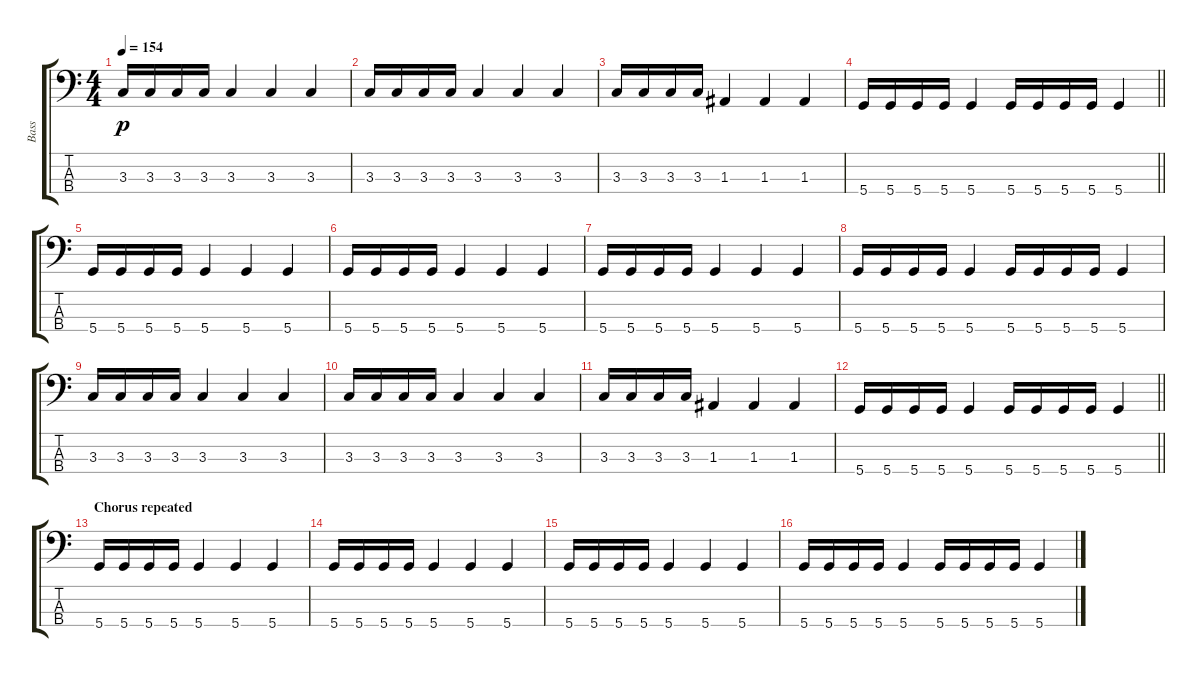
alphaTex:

\track ("Bass" "Bass") {instrument electricbassfinger}
\staff {score tabs}
\tuning (G2 D2 A1 D1) {hide}
\ts (4 4)
\tempo 154
\clef f4
\ks c
3.3.16{dy p} 3.3.16 3.3.16 3.3.16 3.3.4 3.3.4 3.3.4 |
3.3.16 3.3.16 3.3.16 3.3.16 3.3.4 3.3.4 3.3.4 |
3.3.16 3.3.16 3.3.16 3.3.16 1.3.4 1.3.4 1.3.4 |
\barLineRight lightlight
5.4.16 5.4.16 5.4.16 5.4.16 5.4.4 5.4.16 5.4.16 5.4.16 5.4.16 5.4.4 |
5.4.16 5.4.16 5.4.16 5.4.16 5.4.4 5.4.4 5.4.4 |
5.4.16 5.4.16 5.4.16 5.4.16 5.4.4 5.4.4 5.4.4 |
5.4.16 5.4.16 5.4.16 5.4.16 5.4.4 5.4.4 5.4.4 |
5.4.16 5.4.16 5.4.16 5.4.16 5.4.4 5.4.16 5.4.16 5.4.16 5.4.16 5.4.4 |
3.3.16 3.3.16 3.3.16 3.3.16 3.3.4 3.3.4 3.3.4 |
3.3.16 3.3.16 3.3.16 3.3.16 3.3.4 3.3.4 3.3.4 |
3.3.16 3.3.16 3.3.16 3.3.16 1.3.4 1.3.4 1.3.4 |
\barLineRight lightlight
5.4.16 5.4.16 5.4.16 5.4.16 5.4.4 5.4.16 5.4.16 5.4.16 5.4.16 5.4.4 |
\section ("" "Chorus repeated")
5.4.16 5.4.16 5.4.16 5.4.16 5.4.4 5.4.4 5.4.4 |
5.4.16 5.4.16 5.4.16 5.4.16 5.4.4 5.4.4 5.4.4 |
5.4.16 5.4.16 5.4.16 5.4.16 5.4.4 5.4.4 5.4.4 |
5.4.16 5.4.16 5.4.16 5.4.16 5.4.4 5.4.16 5.4.16 5.4.16 5.4.16 5.4.4
